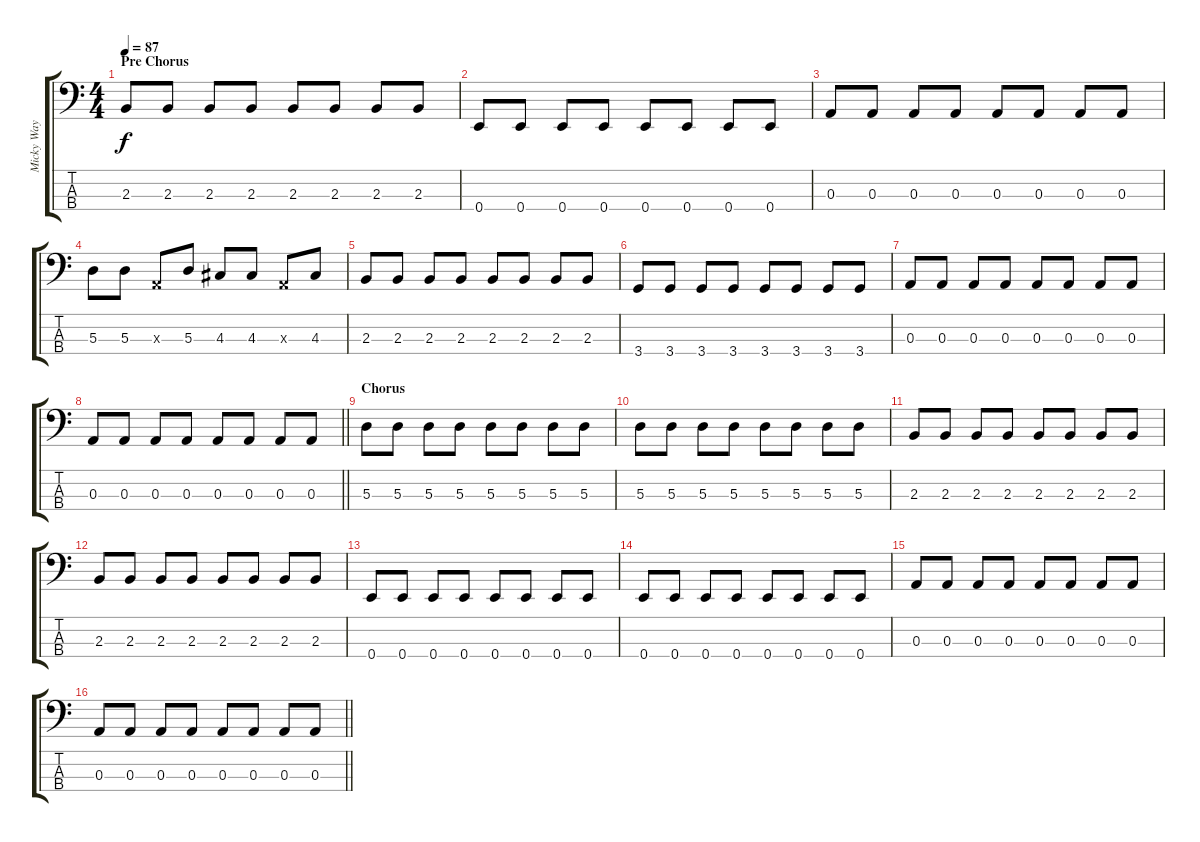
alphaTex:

\track ("Micky Way" "Micky Way") {instrument electricbasspick}
\staff {score tabs}
\tuning (G2 D2 A1 E1) {hide}
\ts (4 4)
\section ("" "Pre Chorus")
\tempo 87
\clef f4
\ks c
2.3.8{dy f} 2.3.8 2.3.8 2.3.8 2.3.8 2.3.8 2.3.8 2.3.8 |
0.4.8 0.4.8 0.4.8 0.4.8 0.4.8 0.4.8 0.4.8 0.4.8 |
0.3.8 0.3.8 0.3.8 0.3.8 0.3.8 0.3.8 0.3.8 0.3.8 |
5.3.8 5.3.8 0.3{x}.8 5.3.8 4.3.8 4.3.8 0.3{x}.8 4.3.8 |
2.3.8 2.3.8 2.3.8 2.3.8 2.3.8 2.3.8 2.3.8 2.3.8 |
3.4.8 3.4.8 3.4.8 3.4.8 3.4.8 3.4.8 3.4.8 3.4.8 |
0.3.8 0.3.8 0.3.8 0.3.8 0.3.8 0.3.8 0.3.8 0.3.8 |
\barLineRight lightlight
0.3.8 0.3.8 0.3.8 0.3.8 0.3.8 0.3.8 0.3.8 0.3.8 |
\section ("" "Chorus ")
5.3.8 5.3.8 5.3.8 5.3.8 5.3.8 5.3.8 5.3.8 5.3.8 |
5.3.8 5.3.8 5.3.8 5.3.8 5.3.8 5.3.8 5.3.8 5.3.8 |
2.3.8 2.3.8 2.3.8 2.3.8 2.3.8 2.3.8 2.3.8 2.3.8 |
2.3.8 2.3.8 2.3.8 2.3.8 2.3.8 2.3.8 2.3.8 2.3.8 |
0.4.8 0.4.8 0.4.8 0.4.8 0.4.8 0.4.8 0.4.8 0.4.8 |
0.4.8 0.4.8 0.4.8 0.4.8 0.4.8 0.4.8 0.4.8 0.4.8 |
0.3.8 0.3.8 0.3.8 0.3.8 0.3.8 0.3.8 0.3.8 0.3.8 |
\barLineRight lightlight
0.3.8 0.3.8 0.3.8 0.3.8 0.3.8 0.3.8 0.3.8 0.3.8
